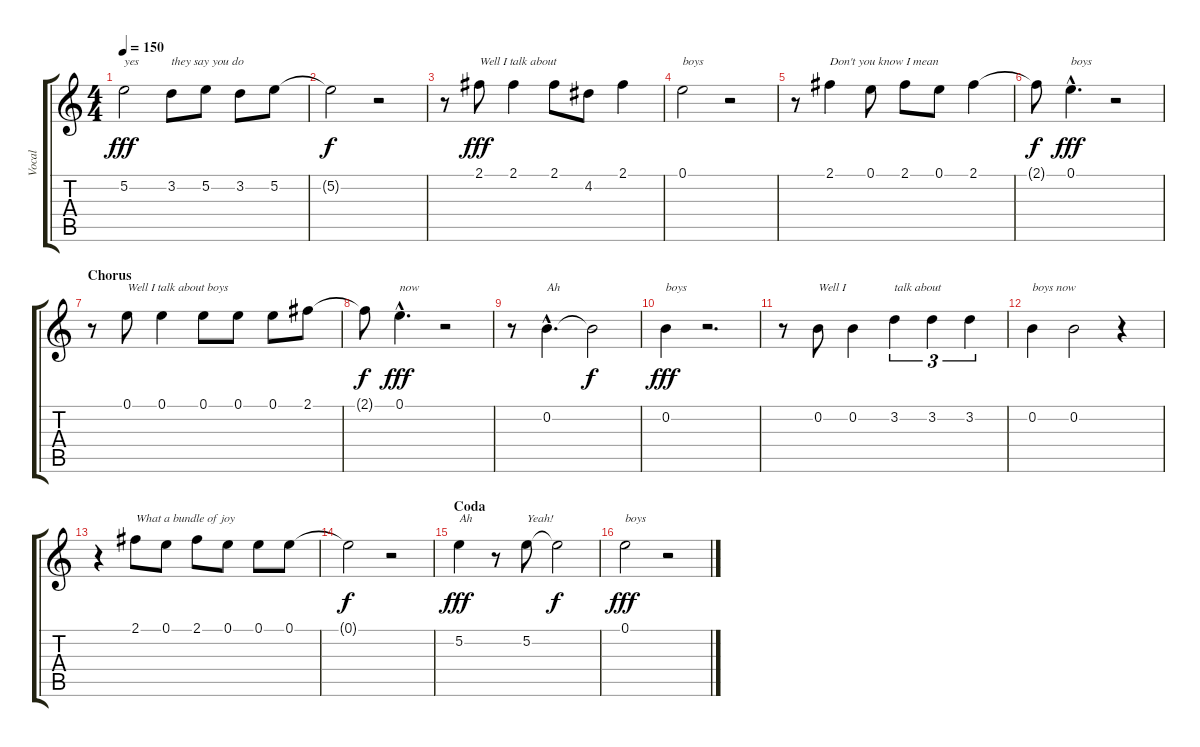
\track ("Vocal" "Vocal") {instrument acousticguitarnylon}
\staff {score tabs}
\tuning (E4 B3 G3 D3 A2 E2) {hide}
\ts (4 4)
\tempo 150
\clef g2
\ks c
5.2.2{txt "yes" dy fff} 3.2.8{txt "they say you do"} 5.2.8 3.2.8 5.2.8 |
5.2{t}.2{dy f} r.2 |
r.8 2.1.8{txt "Well I talk about " dy fff} 2.1.4 2.1.8 4.2.8 2.1.4 |
0.1.2{txt "boys"} r.2 |
r.8 2.1.4{txt "Don't you know I mean"} 0.1.8 2.1.8 0.1.8 2.1.4 |
2.1{t}.8{dy f} 0.1{hac}.4{d txt "boys" dy fff} r.2 |
\section ("" "Chorus")
r.8 0.1.8{txt "Well I talk about boys"} 0.1.4 0.1.8 0.1.8 0.1.8 2.1.8 |
2.1{t}.8{dy f} 0.1{hac}.4{d txt "now" dy fff} r.2 |
r.8 0.2{hac}.4{d txt "Ah"} 0.2{t}.2{dy f} |
0.2.4{txt "boys" dy fff} r.2{d} |
r.8 0.2.8{txt "Well I"} 0.2.4 3.2.4{tu (3 2) txt "talk about"} 3.2.4{tu (3 2)} 3.2.4{tu (3 2)} |
0.2.4{txt "boys now"} 0.2.2 r.4 |
r.4 2.1.8{txt "What a bundle of joy"} 0.1.8 2.1.8 0.1.8 0.1.8 0.1.8 |
0.1{t}.2{dy f} r.2 |
\section ("" "Coda")
5.2.4{txt "Ah" dy fff} r.8 5.2.8{txt "Yeah!"} 5.2{t}.2{dy f} |
0.1.2{txt "boys" dy fff} r.2
